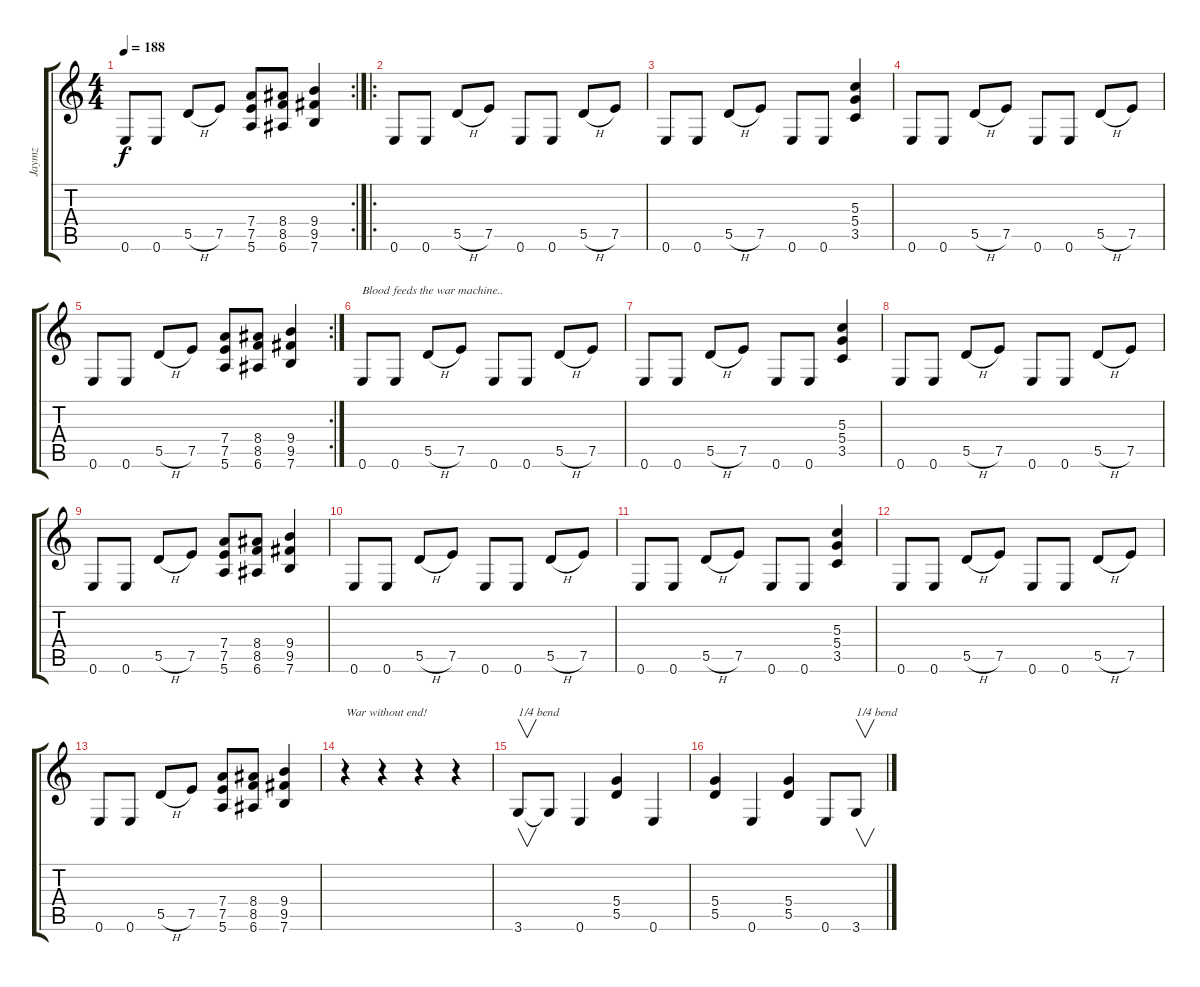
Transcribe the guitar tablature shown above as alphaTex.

\track ("Jaymz" "Jaymz") {instrument distortionguitar}
\staff {score tabs}
\tuning (E4 B3 G3 D3 A2 E2) {hide}
\rc 2
\ts (4 4)
\tempo 188
\clef g2
\ks c
0.6.8{dy f} 0.6.8 5.5{h}.8 7.5.8 (7.4 7.5 5.6).8 (8.4 8.5 6.6).8 (9.4 9.5 7.6).4 |
\ro
0.6.8 0.6.8 5.5{h}.8 7.5.8 0.6.8 0.6.8 5.5{h}.8 7.5.8 |
0.6.8 0.6.8 5.5{h}.8 7.5.8 0.6.8 0.6.8 (5.3 5.4 3.5).4 |
0.6.8 0.6.8 5.5{h}.8 7.5.8 0.6.8 0.6.8 5.5{h}.8 7.5.8 |
\rc 2
0.6.8 0.6.8 5.5{h}.8 7.5.8 (7.4 7.5 5.6).8 (8.4 8.5 6.6).8 (9.4 9.5 7.6).4 |
0.6.8{txt "Blood feeds the war machine.."} 0.6.8 5.5{h}.8 7.5.8 0.6.8 0.6.8 5.5{h}.8 7.5.8 |
0.6.8 0.6.8 5.5{h}.8 7.5.8 0.6.8 0.6.8 (5.3 5.4 3.5).4 |
0.6.8 0.6.8 5.5{h}.8 7.5.8 0.6.8 0.6.8 5.5{h}.8 7.5.8 |
0.6.8 0.6.8 5.5{h}.8 7.5.8 (7.4 7.5 5.6).8 (8.4 8.5 6.6).8 (9.4 9.5 7.6).4 |
0.6.8 0.6.8 5.5{h}.8 7.5.8 0.6.8 0.6.8 5.5{h}.8 7.5.8 |
0.6.8 0.6.8 5.5{h}.8 7.5.8 0.6.8 0.6.8 (5.3 5.4 3.5).4 |
0.6.8 0.6.8 5.5{h}.8 7.5.8 0.6.8 0.6.8 5.5{h}.8 7.5.8 |
0.6.8 0.6.8 5.5{h}.8 7.5.8 (7.4 7.5 5.6).8 (8.4 8.5 6.6).8 (9.4 9.5 7.6).4 |
r.4{txt "War without end!"} r.4 r.4 r.4 |
3.6.8{v txt "1/4 bend"} 3.6{t}.8 0.6.4 (5.4 5.5).4 0.6.4 |
(5.4 5.5).4 0.6.4 (5.4 5.5).4 0.6.8 3.6.8{v txt "1/4 bend"}
